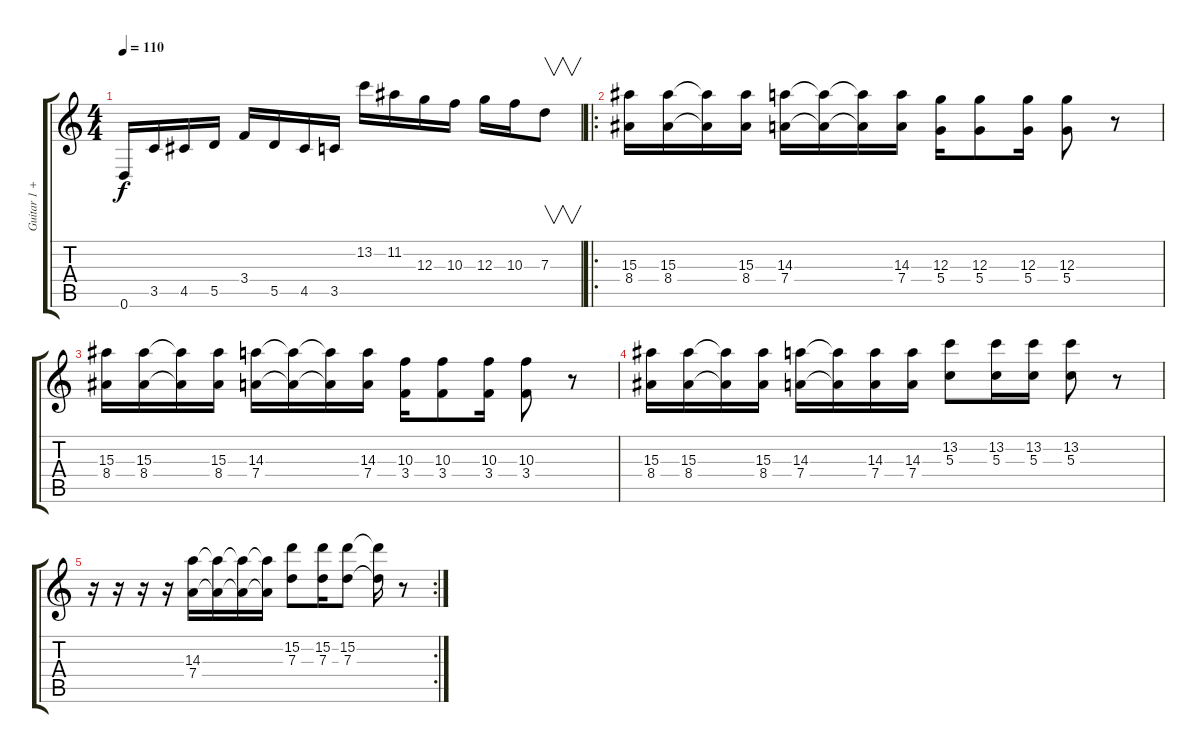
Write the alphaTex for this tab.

\track ("Guitar 1 +vocals" "Guitar 1 +") {instrument overdrivenguitar}
\staff {score tabs}
\tuning (E4 B3 G3 D3 A2 D2) {hide}
\ts (4 4)
\tempo 110
\clef g2
\ks c
0.6.16{dy f} 3.5.16 4.5.16 5.5.16 3.4.16 5.5.16 4.5.16 3.5.16 13.2.16 11.2.16 12.3.16 10.3.16 12.3.16 10.3.16 7.3.8{v} |
\ro
(15.3 8.4).16{volume 16 instrument cello} (15.3 8.4).16 (15.3{t} 8.4{t}).16 (15.3 8.4).16 (14.3 7.4).16 (14.3{t} 7.4{t}).16 (14.3{t} 7.4{t}).16 (14.3 7.4).16 (12.3 5.4).16 (12.3 5.4).8 (12.3 5.4).16 (12.3 5.4).8 r.8 |
(15.3 8.4).16 (15.3 8.4).16 (15.3{t} 8.4{t}).16 (15.3 8.4).16 (14.3 7.4).16 (14.3{t} 7.4{t}).16 (14.3{t} 7.4{t}).16 (14.3 7.4).16 (10.3 3.4).16 (10.3 3.4).8 (10.3 3.4).16 (10.3 3.4).8 r.8 |
(15.3 8.4).16 (15.3 8.4).16 (15.3{t} 8.4{t}).16 (15.3 8.4).16 (14.3 7.4).16 (14.3{t} 7.4{t}).16 (14.3 7.4).16 (14.3 7.4).16 (13.2 5.3).8 (13.2 5.3).16 (13.2 5.3).16 (13.2 5.3).8 r.8 |
\rc 2
r.16 r.16 r.16 r.16 (14.3 7.4).16 (14.3{t} 7.4{t}).16 (14.3{t} 7.4{t}).16 (14.3{t} 7.4{t}).16 (15.2 7.3).8 (15.2 7.3).16 (15.2 7.3).8 (15.2{t} 7.3{t}).16 r.8
